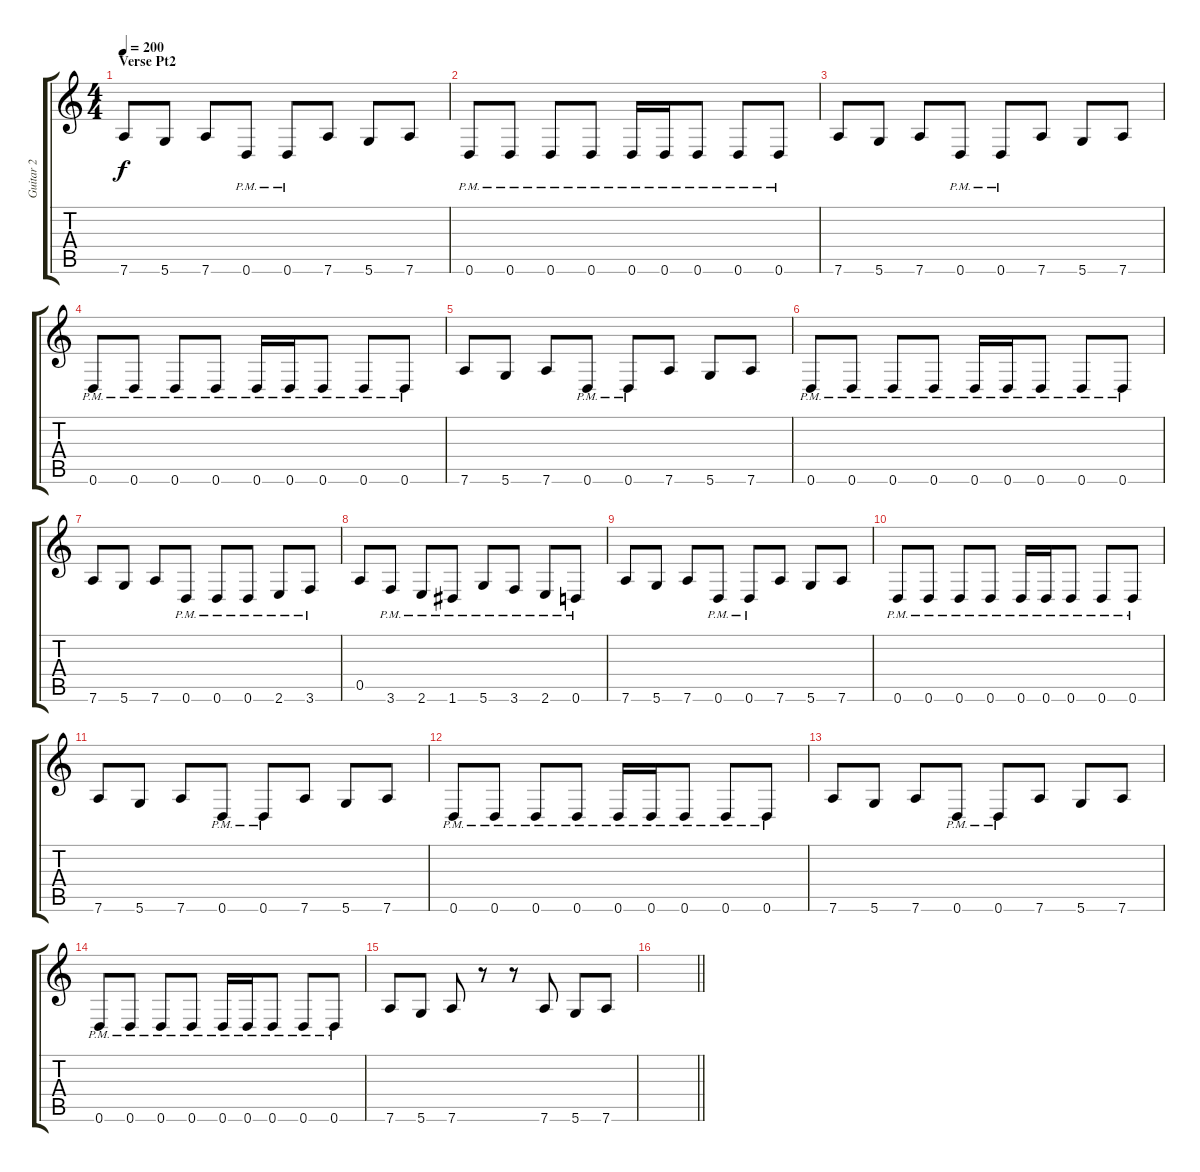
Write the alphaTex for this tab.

\track ("Guitar 2" "Guitar 2") {instrument distortionguitar}
\staff {score tabs}
\tuning (E4 B3 G3 D3 A2 D2) {hide}
\ts (4 4)
\section ("" "Verse Pt2")
\tempo 200
\clef g2
\ks c
7.6.8{dy f} 5.6.8 7.6.8 0.6{pm}.8 0.6{pm}.8 7.6.8 5.6.8 7.6.8 |
0.6{pm}.8 0.6{pm}.8 0.6{pm}.8 0.6{pm}.8 0.6{pm}.16 0.6{pm}.16 0.6{pm}.8 0.6{pm}.8 0.6{pm}.8 |
7.6.8 5.6.8 7.6.8 0.6{pm}.8 0.6{pm}.8 7.6.8 5.6.8 7.6.8 |
0.6{pm}.8 0.6{pm}.8 0.6{pm}.8 0.6{pm}.8 0.6{pm}.16 0.6{pm}.16 0.6{pm}.8 0.6{pm}.8 0.6{pm}.8 |
7.6.8 5.6.8 7.6.8 0.6{pm}.8 0.6{pm}.8 7.6.8 5.6.8 7.6.8 |
0.6{pm}.8 0.6{pm}.8 0.6{pm}.8 0.6{pm}.8 0.6{pm}.16 0.6{pm}.16 0.6{pm}.8 0.6{pm}.8 0.6{pm}.8 |
7.6.8 5.6.8 7.6.8 0.6{pm}.8 0.6{pm}.8 0.6{pm}.8 2.6{pm}.8 3.6{pm}.8 |
0.5.8 3.6{pm}.8 2.6{pm}.8 1.6{pm}.8 5.6{pm}.8 3.6{pm}.8 2.6{pm}.8 0.6{pm}.8 |
7.6.8 5.6.8 7.6.8 0.6{pm}.8 0.6{pm}.8 7.6.8 5.6.8 7.6.8 |
0.6{pm}.8 0.6{pm}.8 0.6{pm}.8 0.6{pm}.8 0.6{pm}.16 0.6{pm}.16 0.6{pm}.8 0.6{pm}.8 0.6{pm}.8 |
7.6.8 5.6.8 7.6.8 0.6{pm}.8 0.6{pm}.8 7.6.8 5.6.8 7.6.8 |
0.6{pm}.8 0.6{pm}.8 0.6{pm}.8 0.6{pm}.8 0.6{pm}.16 0.6{pm}.16 0.6{pm}.8 0.6{pm}.8 0.6{pm}.8 |
7.6.8 5.6.8 7.6.8 0.6{pm}.8 0.6{pm}.8 7.6.8 5.6.8 7.6.8 |
0.6{pm}.8 0.6{pm}.8 0.6{pm}.8 0.6{pm}.8 0.6{pm}.16 0.6{pm}.16 0.6{pm}.8 0.6{pm}.8 0.6{pm}.8 |
7.6.8 5.6.8 7.6.8 r.8 r.8 7.6.8 5.6.8 7.6.8 |
\barLineRight lightlight
